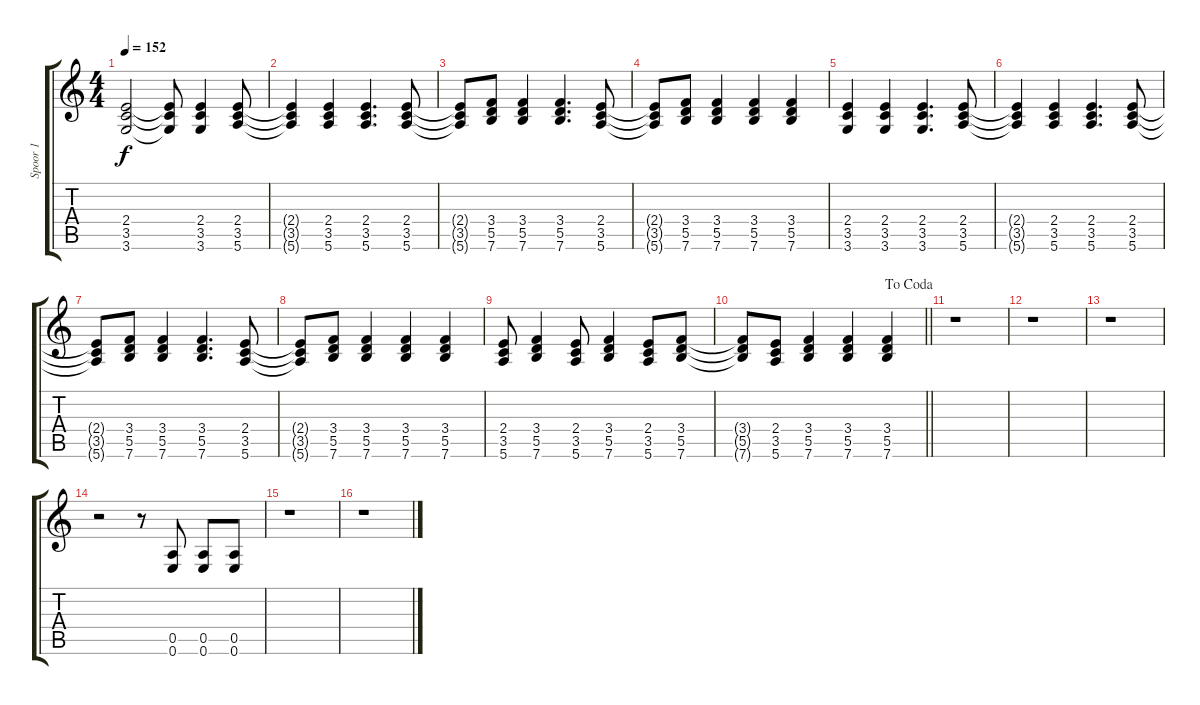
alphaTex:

\track ("Spoor 1" "Spoor 1") {instrument electricguitarclean}
\staff {score tabs}
\tuning (E4 B3 G3 D3 A2 E2) {hide}
\ts (4 4)
\tempo 152
\clef g2
\ks c
(2.4 3.5 3.6).2{dy f} (2.4{t} 3.5{t} 3.6{t}).8 (2.4 3.5 3.6).4 (2.4 3.5 5.6).8 |
(2.4{t} 3.5{t} 5.6{t}).4 (2.4 3.5 5.6).4 (2.4 3.5 5.6).4{d} (2.4 3.5 5.6).8 |
(2.4{t} 3.5{t} 5.6{t}).8 (3.4 5.5 7.6).8 (3.4 5.5 7.6).4 (3.4 5.5 7.6).4{d} (2.4 3.5 5.6).8 |
(2.4{t} 3.5{t} 5.6{t}).8 (3.4 5.5 7.6).8 (3.4 5.5 7.6).4 (3.4 5.5 7.6).4 (3.4 5.5 7.6).4 |
(2.4 3.5 3.6).4 (2.4 3.5 3.6).4 (2.4 3.5 3.6).4{d} (2.4 3.5 5.6).8 |
(2.4{t} 3.5{t} 5.6{t}).4 (2.4 3.5 5.6).4 (2.4 3.5 5.6).4{d} (2.4 3.5 5.6).8 |
(2.4{t} 3.5{t} 5.6{t}).8 (3.4 5.5 7.6).8 (3.4 5.5 7.6).4 (3.4 5.5 7.6).4{d} (2.4 3.5 5.6).8 |
(2.4{t} 3.5{t} 5.6{t}).8 (3.4 5.5 7.6).8 (3.4 5.5 7.6).4 (3.4 5.5 7.6).4 (3.4 5.5 7.6).4 |
(2.4 3.5 5.6).8 (3.4 5.5 7.6).4 (2.4 3.5 5.6).8 (3.4 5.5 7.6).4 (2.4 3.5 5.6).8 (3.4 5.5 7.6).8 |
\jump dacoda
\barLineRight lightlight
(3.4{t} 5.5{t} 7.6{t}).8 (2.4 3.5 5.6).8 (3.4 5.5 7.6).4 (3.4 5.5 7.6).4 (3.4 5.5 7.6).4 |
r.1 |
r.1 |
r.1 |
r.2 r.8 (0.5 0.6).8 (0.5 0.6).8 (0.5 0.6).8 |
r.1 |
r.1
